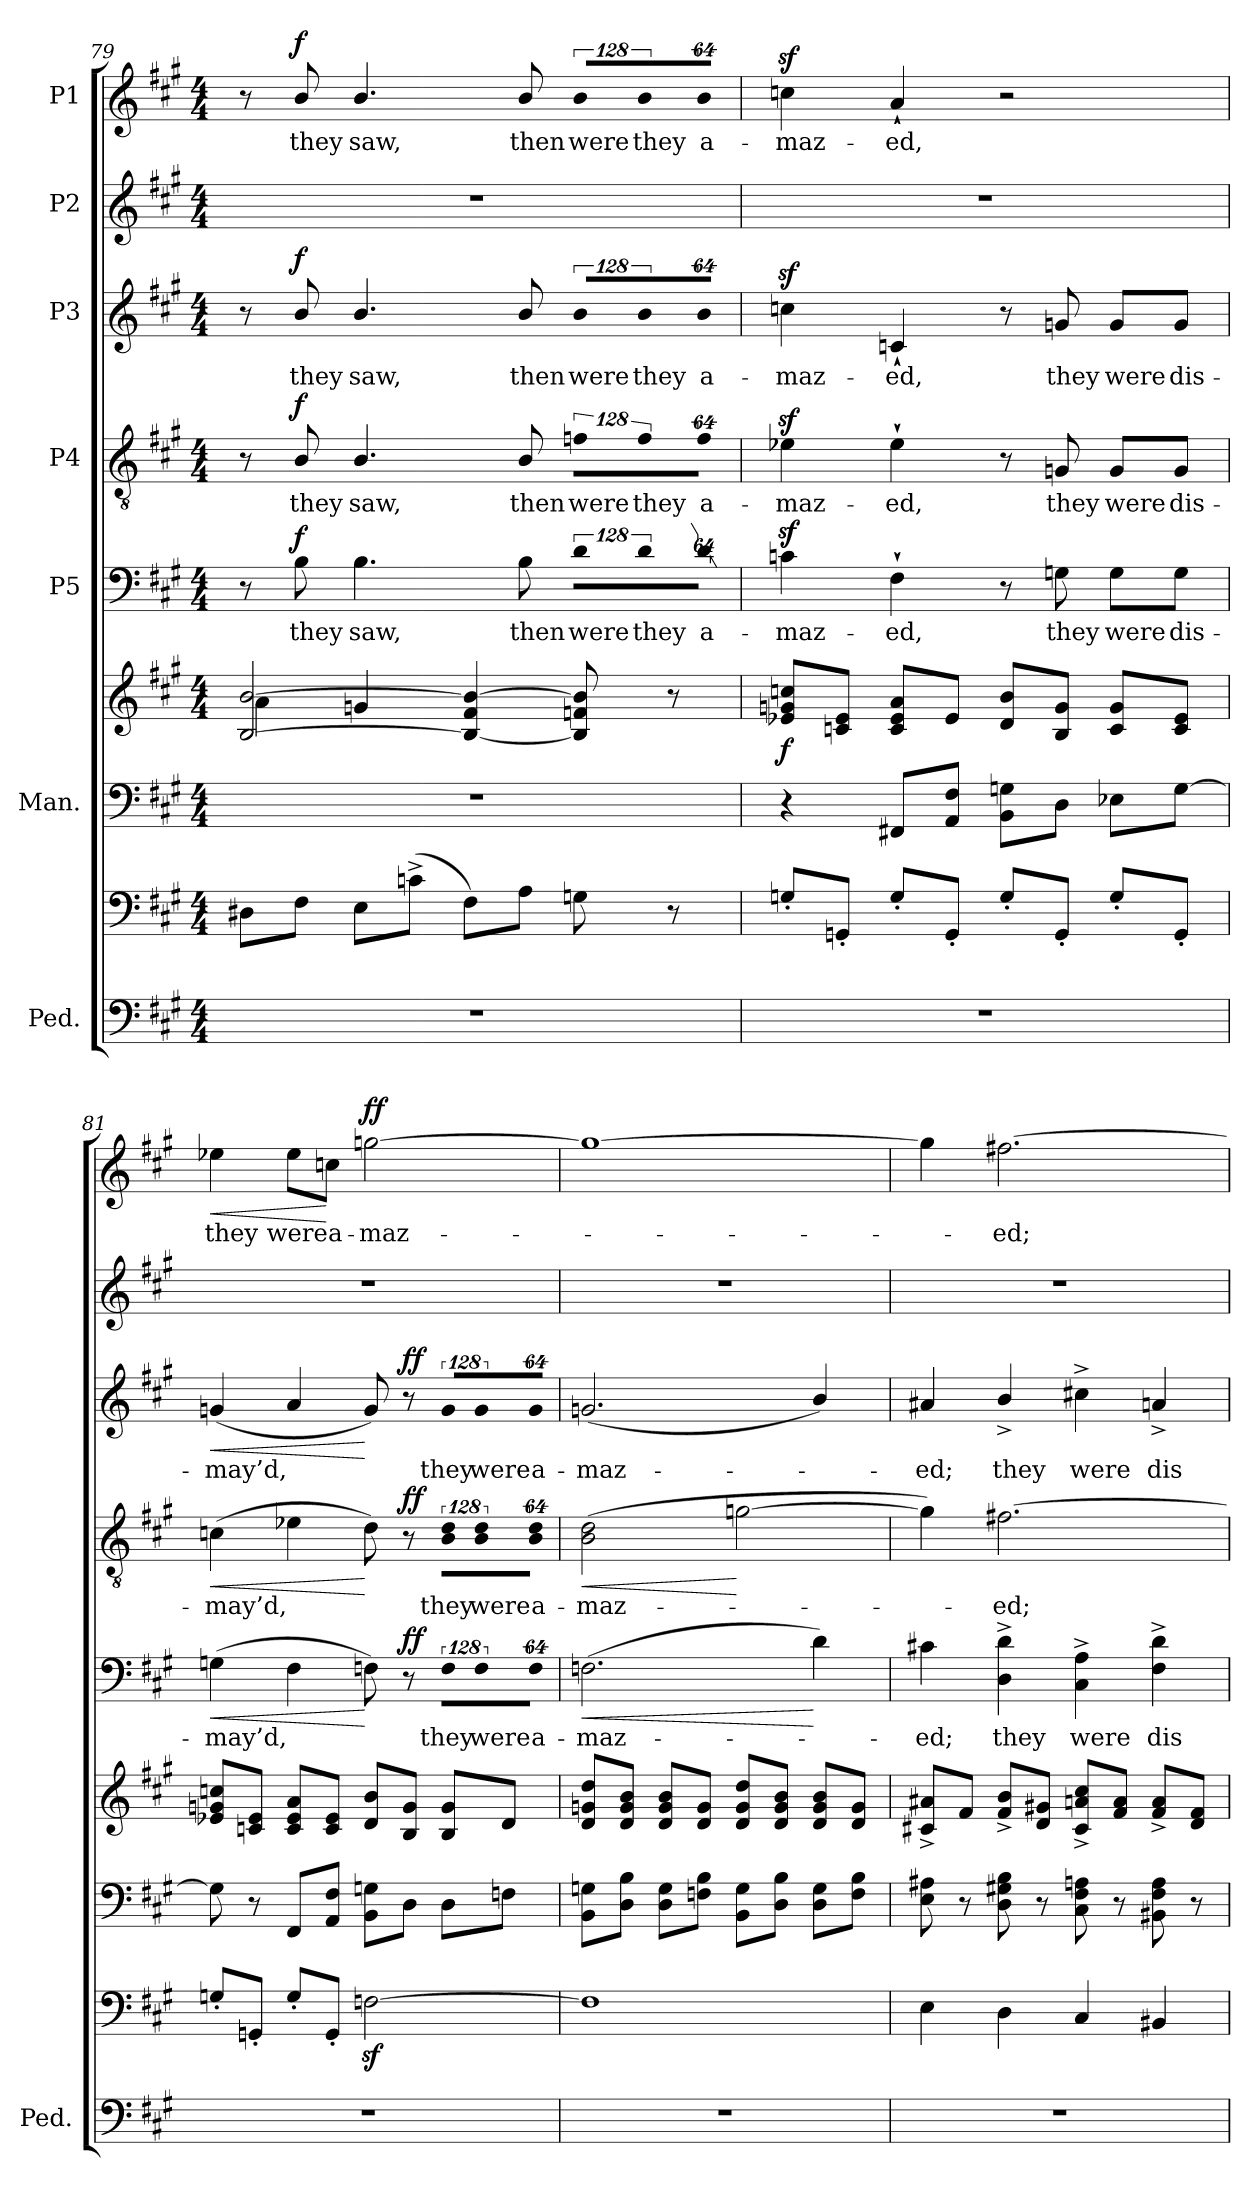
**kern	**kern	**kern	**kern	**dynam	**kern	**text	**dynam	**kern	**text	**dynam	**kern	**text	**dynam	**kern	**kern	**text	**dynam
*part7	*part7	*part6	*part6	*part6	*part5	*part5	*part5	*part4	*part4	*part4	*part3	*part3	*part3	*part2	*part1	*part1	*part1
*staff9	*staff8	*staff7	*staff6	*staff6/7	*staff5	*staff5	*staff5	*staff4	*staff4	*staff4	*staff3	*staff3	*staff3	*staff2	*staff1	*staff1	*staff1
*I"Ped.	*	*I"Man.	*	*	*I"P5	*	*	*I"P4	*	*	*I"P3	*	*	*I"P2	*I"P1	*	*
*I'Ped.	*	*	*	*	*	*	*	*	*	*	*	*	*	*	*	*	*
!!LO:LB:g=z
*clefF4	*clefF4	*clefF4	*clefG2	*	*clefF4	*	*	*clefGv2	*	*	*clefG2	*	*	*clefG2	*clefG2	*	*
*	*	*	*	*	*	*	*	*ITrd7c12	*	*	*	*	*	*	*	*	*
*k[f#c#g#]	*k[f#c#g#]	*k[f#c#g#]	*k[f#c#g#]	*	*k[f#c#g#]	*	*	*k[f#c#g#]	*	*	*k[f#c#g#]	*	*	*k[f#c#g#]	*k[f#c#g#]	*	*
*A:	*A:	*A:	*A:	*	*A:	*	*	*A:	*	*	*A:	*	*	*A:	*A:	*	*
*M4/4	*M4/4	*M4/4	*M4/4	*	*M4/4	*	*	*M4/4	*	*	*M4/4	*	*	*M4/4	*M4/4	*	*
=79	=79	=79	=79	=79	=79	=79	=79	=79	=79	=79	=79	=79	=79	=79	=79	=79	=79
*	*	*	*^	*	*	*	*	*	*	*	*	*	*	*	*	*	*
1r	8D#Xi\L	1r	[2Bi/ [2bi	4ai\	.	8r	.	.	8r	.	.	8r	.	.	1r	8r	.	.
!	!	!	!	!	!	!	!LO:LY:b:color=#000000	!	!	!	!	!	!	!	!	!	!	!
!	!	!	!	!	!	!	!	!	!	!LO:LY:b:color=#000000	!	!	!	!	!	!	!	!
!	!	!	!	!	!	!	!	!	!	!	!	!	!LO:LY:b:color=#000000	!	!	!	!	!
!	!	!	!	!	!	!	!	!	!	!	!	!	!	!	!	!	!LO:LY:b:color=#000000	!
.	8F#i\J	.	.	.	.	8Bi\	they	f	8BBi/	they	f	8bi/	they	f	.	8bi/	they	f
!	!	!	!	!	!	!	!LO:LY:b:color=#000000	!	!	!	!	!	!	!	!	!	!	!
!	!	!	!	!	!	!	!	!	!	!LO:LY:b:color=#000000	!	!	!	!	!	!	!	!
!	!	!	!	!	!	!	!	!	!	!	!	!	!LO:LY:b:color=#000000	!	!	!	!	!
!	!	!	!	!	!	!	!	!	!	!	!	!	!	!	!	!	!LO:LY:b:color=#000000	!
.	8Ei\L	.	.	4gni/	.	4.Bi\	saw,	.	4.BBi/	saw,	.	4.bi/	saw,	.	.	4.bi/	saw,	.
.	(8cn^i\J	.	.	.	.	.	.	.	.	.	.	.	.	.	.	.	.	.
.	8F#i\L)	.	4Bi/_ 4f#i 4bi_	4ryy	.	.	.	.	.	.	.	.	.	.	.	.	.	.
!	!	!	!	!	!	!	!LO:LY:b:color=#000000	!	!	!	!	!	!	!	!	!	!	!
!	!	!	!	!	!	!	!	!	!	!LO:LY:b:color=#000000	!	!	!	!	!	!	!	!
!	!	!	!	!	!	!	!	!	!	!	!	!	!LO:LY:b:color=#000000	!	!	!	!	!
!	!	!	!	!	!	!	!	!	!	!	!	!	!	!	!	!	!LO:LY:b:color=#000000	!
.	8Ai\J	.	.	.	.	8Bi\	then	.	8BBi/	then	.	8bi/	then	.	.	8bi/	then	.
!	!	!	!	!	!	!LO:N:vis=8	!	!	!	!	!	!	!	!	!	!	!	!
!	!	!	!	!	!	!	!LO:LY:b:color=#000000	!	!LO:N:vis=8	!	!	!	!	!	!	!	!	!
!	!	!	!	!	!	!	!	!	!	!LO:LY:b:color=#000000	!	!LO:N:vis=8	!	!	!	!	!	!
!	!	!	!	!	!	!	!	!	!	!	!	!	!LO:LY:b:color=#000000	!	!	!LO:N:vis=8	!	!
!	!	!	!	!	!	!	!	!	!	!	!	!	!	!	!	!	!LO:LY:b:color=#000000	!
.	8Gni\	.	8Bi/] 8fni 8bi]	8ryy	.	1024%85di\L	were	.	1024%85Fni\L	were	.	1024%85bi/L	were	.	.	1024%85bi/L	were	.
!	!	!	!	!	!	!LO:N:vis=8	!	!	!	!	!	!	!	!	!	!	!	!
!	!	!	!	!	!	!	!LO:LY:b:color=#000000	!	!LO:N:vis=8	!	!	!	!	!	!	!	!	!
!	!	!	!	!	!	!	!	!	!	!LO:LY:b:color=#000000	!	!LO:N:vis=8	!	!	!	!	!	!
!	!	!	!	!	!	!	!	!	!	!	!	!	!LO:LY:b:color=#000000	!	!	!LO:N:vis=8	!	!
!	!	!	!	!	!	!	!	!	!	!	!	!	!	!	!	!	!LO:LY:b:color=#000000	!
.	.	.	.	.	.	1024%85di\	they	.	1024%85Fi\	they	.	1024%85bi/	they	.	.	1024%85bi/	they	.
.	8r	.	8r	8ryy	.	.	.	.	.	.	.	.	.	.	.	.	.	.
!	!	!	!	!	!	!LO:N:vis=8	!	!	!	!	!	!	!	!	!	!	!	!
!	!	!	!	!	!	!	!LO:LY:b:color=#000000	!	!LO:N:vis=8	!	!	!	!	!	!	!	!	!
!	!	!	!	!	!	!	!	!	!	!LO:LY:b:color=#000000	!	!LO:N:vis=8	!	!	!	!	!	!
!	!	!	!	!	!	!	!	!	!	!	!	!	!LO:LY:b:color=#000000	!	!	!LO:N:vis=8	!	!
!	!	!	!	!	!	!	!	!	!	!	!	!	!	!	!	!	!LO:LY:b:color=#000000	!
.	.	.	.	.	.	512%43di\J	a-	.	512%43Fi\J	a-	.	512%43bi/J	a-	.	.	512%43bi/J	a-	.
*	*	*	*v	*v	*	*	*	*	*	*	*	*	*	*	*	*	*	*
=80	=80	=80	=80	=80	=80	=80	=80	=80	=80	=80	=80	=80	=80	=80	=80	=80	=80
!	!	!	!	!	!	!LO:LY:b:color=#000000	!	!	!	!	!	!	!	!	!	!	!
!	!	!	!	!	!	!	!	!	!LO:LY:b:color=#000000	!	!	!	!	!	!	!	!
!	!	!	!	!	!	!	!	!	!	!	!	!LO:LY:b:color=#000000	!	!	!	!	!
!	!	!	!	!	!	!	!	!	!	!	!	!	!	!	!	!LO:LY:b:color=#000000	!
1r	8Gn'i/L	4r	8e-Xi/ 8gni 8ccniL	f	4cnzi\	-maz-	.	4E-Xzi\	-maz-	.	4ccnzi\	-maz-	.	1r	4ccnzi\	-maz-	.
.	8GGn'i/J	.	8cni/ 8e-iJ	.	.	.	.	.	.	.	.	.	.	.	.	.	.
!	!	!	!	!	!	!LO:LY:b:color=#000000	!	!	!	!	!	!	!	!	!	!	!
!	!	!	!	!	!	!	!	!	!LO:LY:b:color=#000000	!	!	!	!	!	!	!	!
!	!	!	!	!	!	!	!	!	!	!	!	!LO:LY:b:color=#000000	!	!	!	!	!
!	!	!	!	!	!	!	!	!	!	!	!	!	!	!	!	!LO:LY:b:color=#000000	!
.	8G'i/L	8FF#Xi/L	8ci/ 8e-i 8aiL	.	4F#`i\	-ed,	.	4E-`i\	-ed,	.	4cn`i/	-ed,	.	.	4a`i/	-ed,	.
.	8GG'i/J	8AAi/ 8F#iJ	8e-i/J	.	.	.	.	.	.	.	.	.	.	.	.	.	.
.	8G'i/L	8BBi\ 8GniL	8di/ 8biL	.	8r	.	.	8r	.	.	8r	.	.	.	2r	.	.
!	!	!	!	!	!	!LO:LY:b:color=#000000	!	!	!	!	!	!	!	!	!	!	!
!	!	!	!	!	!	!	!	!	!LO:LY:b:color=#000000	!	!	!	!	!	!	!	!
!	!	!	!	!	!	!	!	!	!	!	!	!LO:LY:b:color=#000000	!	!	!	!	!
.	8GG'i/J	8Di\J	8Bi/ 8giJ	.	8Gni\	they	.	8GGni/	they	.	8gni/	they	.	.	.	.	.
!	!	!	!	!	!	!LO:LY:b:color=#000000	!	!	!	!	!	!	!	!	!	!	!
!	!	!	!	!	!	!	!	!	!LO:LY:b:color=#000000	!	!	!	!	!	!	!	!
!	!	!	!	!	!	!	!	!	!	!	!	!LO:LY:b:color=#000000	!	!	!	!	!
.	8G'i/L	8E-Xi\L	8ci/ 8giL	.	8Gi\L	were	.	8GGi/L	were	.	8gi/L	were	.	.	.	.	.
!	!	!	!	!	!	!LO:LY:b:color=#000000	!	!	!	!	!	!	!	!	!	!	!
!	!	!	!	!	!	!	!	!	!LO:LY:b:color=#000000	!	!	!	!	!	!	!	!
!	!	!	!	!	!	!	!	!	!	!	!	!LO:LY:b:color=#000000	!	!	!	!	!
.	8GG'i/J	[8Gi\J	8ci/ 8e-iJ	.	8Gi\J	dis-	.	8GGi/J	dis-	.	8gi/J	dis-	.	.	.	.	.
=81	=81	=81	=81	=81	=81	=81	=81	=81	=81	=81	=81	=81	=81	=81	=81	=81	=81
!	!	!	!	!	!	!LO:LY:b:color=#000000	!LO:HP:b	!	!	!	!	!	!	!	!	!	!
!	!	!	!	!	!	!	!	!	!LO:LY:b:color=#000000	!LO:HP:b	!	!	!	!	!	!	!
!	!	!	!	!	!	!	!	!	!	!	!	!LO:LY:b:color=#000000	!LO:HP:b	!	!	!	!
!	!	!	!	!	!	!	!	!	!	!	!	!	!	!	!	!LO:LY:b:color=#000000	!LO:HP:b
1r	8Gn'i/L	8Gi\]	8e-Xi/ 8gni 8ccniL	.	(4Gni\	-may’d,	<	(4Cni\	-may’d,	<	(4gni/	-may’d,	<	1r	4ee-Xi\	they	<
.	8GGn'i/J	8r	8cni/ 8e-iJ	.	.	.	.	.	.	.	.	.	.	.	.	.	.
!	!	!	!	!	!	!	!	!	!	!	!	!	!	!	!	!LO:LY:b:color=#000000	!
.	8G'i/L	8FF#i/L	8ci/ 8e-i 8aiL	.	4F#i\	.	.	4E-Xi\	.	.	4ai/	.	.	.	8ee-i\L	were	.
!	!	!	!	!	!	!	!	!	!	!	!	!	!	!	!	!LO:LY:b:color=#000000	!
.	8GG'i/J	8AAi/ 8F#iJ	8ci/ 8e-iJ	.	.	.	.	.	.	.	.	.	.	.	8ccni\J	a-	[
!	!	!	!	!	!	!	!	!	!	!	!	!	!	!	!	!LO:LY:b:color=#000000	!
.	[2Fnzi\	8BBi\ 8GniL	8di/ 8biL	.	8Fni\)	.	[	8Di\)	.	[	8gi/)	.	[	.	[2ggni\	-maz-	ff
.	.	8Di\J	8Bi/ 8giJ	.	8r	.	ff	8r	.	ff	8r	.	ff	.	.	.	.
!	!	!	!	!	!LO:N:vis=8	!	!	!	!	!	!	!	!	!	!	!	!
!	!	!	!	!	!	!LO:LY:b:color=#000000	!	!LO:N:vis=8	!	!	!	!	!	!	!	!	!
!	!	!	!	!	!	!	!	!	!LO:LY:b:color=#000000	!	!LO:N:vis=8	!	!	!	!	!	!
!	!	!	!	!	!	!	!	!	!	!	!	!LO:LY:b:color=#000000	!	!	!	!	!
.	.	8Di\L	8Bi/ 8giL	.	1024%85Fi\L	they	.	1024%85BBi\ 1024%85Di\L	they	.	1024%85gi/L	they	.	.	.	.	.
!	!	!	!	!	!LO:N:vis=8	!	!	!	!	!	!	!	!	!	!	!	!
!	!	!	!	!	!	!LO:LY:b:color=#000000	!	!LO:N:vis=8	!	!	!	!	!	!	!	!	!
!	!	!	!	!	!	!	!	!	!LO:LY:b:color=#000000	!	!LO:N:vis=8	!	!	!	!	!	!
!	!	!	!	!	!	!	!	!	!	!	!	!LO:LY:b:color=#000000	!	!	!	!	!
.	.	.	.	.	1024%85Fi\	were	.	1024%85BBi\ 1024%85Di\	were	.	1024%85gi/	were	.	.	.	.	.
.	.	8Fni\J	8di/J	.	.	.	.	.	.	.	.	.	.	.	.	.	.
!	!	!	!	!	!LO:N:vis=8	!	!	!	!	!	!	!	!	!	!	!	!
!	!	!	!	!	!	!LO:LY:b:color=#000000	!	!LO:N:vis=8	!	!	!	!	!	!	!	!	!
!	!	!	!	!	!	!	!	!	!LO:LY:b:color=#000000	!	!LO:N:vis=8	!	!	!	!	!	!
!	!	!	!	!	!	!	!	!	!	!	!	!LO:LY:b:color=#000000	!	!	!	!	!
.	.	.	.	.	512%43Fi\J	a-	.	512%43BBi\ 512%43Di\J	a-	.	512%43gi/J	a-	.	.	.	.	.
=82	=82	=82	=82	=82	=82	=82	=82	=82	=82	=82	=82	=82	=82	=82	=82	=82	=82
!	!	!	!	!	!	!LO:LY:b:color=#000000	!LO:HP:b	!	!	!	!	!	!	!	!	!	!
!	!	!	!	!	!	!	!	!	!LO:LY:b:color=#000000	!LO:HP:b	!	!	!	!	!	!	!
!	!	!	!	!	!	!	!	!	!	!	!	!LO:LY:b:color=#000000	!	!	!	!	!
1r	1Fi]	8BBi\ 8GniL	8di/ 8gni 8ddiL	.	(2.Fni\	-maz-	<	(2BBi\ 2Di	-maz-	<	(2.gni/	-maz-	.	1r	1ggi_	.	.
.	.	8Di\ 8BiJ	8di/ 8gi 8biJ	.	.	.	.	.	.	.	.	.	.	.	.	.	.
.	.	8Di\ 8GiL	8di/ 8gi 8biL	.	.	.	.	.	.	.	.	.	.	.	.	.	.
.	.	8Fni\ 8BiJ	8di/ 8giJ	.	.	.	.	.	.	.	.	.	.	.	.	.	.
.	.	8BBi\ 8GiL	8di/ 8gi 8ddiL	.	.	.	.	[2Gni\	.	[	.	.	.	.	.	.	.
.	.	8Di\ 8BiJ	8di/ 8gi 8biJ	.	.	.	.	.	.	.	.	.	.	.	.	.	.
.	.	8Di\ 8GiL	8di/ 8gi 8biL	.	4di\)	.	[	.	.	.	4bi/)	.	.	.	.	.	.
.	.	8Fi\ 8BiJ	8di/ 8giJ	.	.	.	.	.	.	.	.	.	.	.	.	.	.
!!LO:PB:g=z
=83	=83	=83	=83	=83	=83	=83	=83	=83	=83	=83	=83	=83	=83	=83	=83	=83	=83
!	!	!	!	!	!	!LO:LY:b:color=#000000	!	!	!	!	!	!	!	!	!	!	!
!	!	!	!	!	!	!	!	!	!	!	!	!LO:LY:b:color=#000000	!	!	!	!	!
1r	4Ei\	8Ei\ 8A#Xi	8c#Xi/^ 8a#Xi^L	.	4c#Xi\	-ed;	.	4Gi\])	.	.	4a#Xi/	-ed;	.	1r	4ggi\]	.	.
.	.	8r	8f#i/J	.	.	.	.	.	.	.	.	.	.	.	.	.	.
!	!	!	!	!	!	!LO:LY:b:color=#000000	!	!	!	!	!	!	!	!	!	!	!
!	!	!	!	!	!	!	!	!	!LO:LY:b:color=#000000	!	!	!	!	!	!	!	!
!	!	!	!	!	!	!	!	!	!	!	!	!LO:LY:b:color=#000000	!	!	!	!	!
!	!	!	!	!	!	!	!	!	!	!	!	!	!	!	!	!LO:LY:b:color=#000000	!
.	4Di\	8Di\ 8G#Xi 8Bi	8f#i/^ 8bi^L	.	4Di\^ 4di^	they	.	[2.F#Xi\	-ed;	.	4b^i/	they	.	.	[2.ff#Xi\	-ed;	.
.	.	8r	8di/ 8g#XiJ	.	.	.	.	.	.	.	.	.	.	.	.	.	.
!	!	!	!	!	!	!LO:LY:b:color=#000000	!	!	!	!	!	!	!	!	!	!	!
!	!	!	!	!	!	!	!	!	!	!	!	!LO:LY:b:color=#000000	!	!	!	!	!
.	4C#i/	8C#i\ 8F#i 8Ani	8c#i/^ 8ani^ 8cc#i^L	.	4C#i\^ 4Ai^	were	.	.	.	.	4cc#X^i\	were	.	.	.	.	.
.	.	8r	8f#i/ 8aiJ	.	.	.	.	.	.	.	.	.	.	.	.	.	.
!	!	!	!	!	!	!LO:LY:b:color=#000000	!	!	!	!	!	!	!	!	!	!	!
!	!	!	!	!	!	!	!	!	!	!	!	!LO:LY:b:color=#000000	!	!	!	!	!
.	4BB#Xi/	8BB#Xi\ 8F#i 8Ai	8f#i/^ 8ai^L	.	4F#i\^ 4di^	dis-	.	.	.	.	4an^i/	dis-	.	.	.	.	.
.	.	8r	8di/ 8f#iJ	.	.	.	.	.	.	.	.	.	.	.	.	.	.
=	=	=	=	=	=	=	=	=	=	=	=	=	=	=	=	=	=
*-	*-	*-	*-	*-	*-	*-	*-	*-	*-	*-	*-	*-	*-	*-	*-	*-	*-
